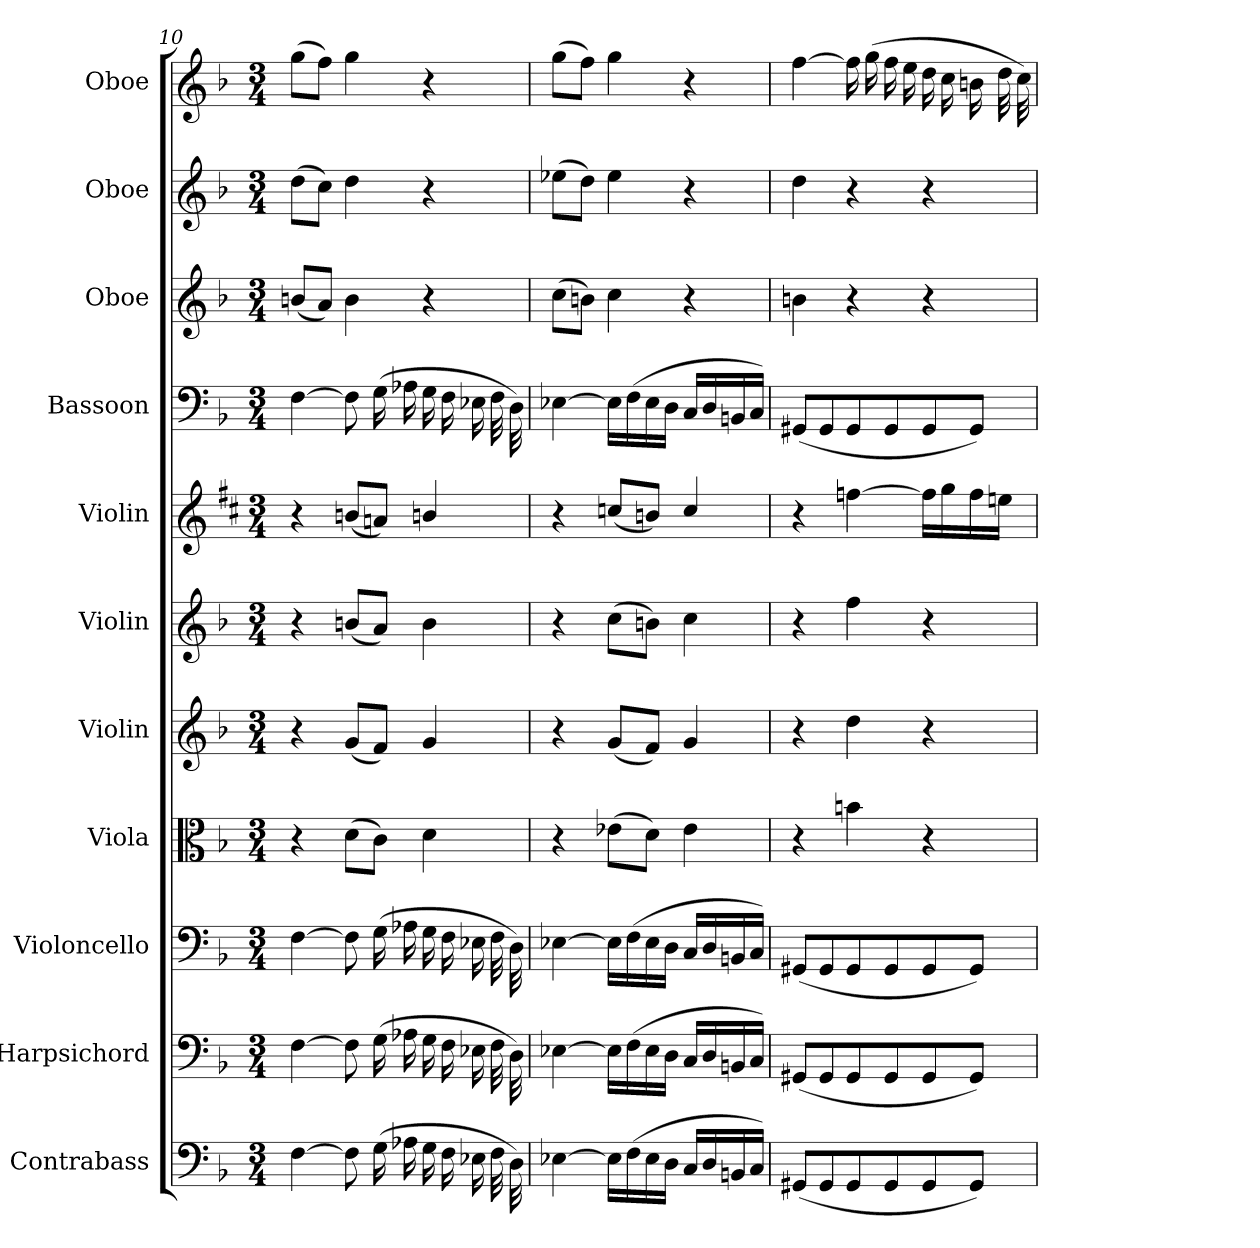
**kern	**kern	**kern	**kern	**kern	**kern	**kern	**kern	**kern	**kern	**kern
*part11	*part10	*part9	*part8	*part7	*part6	*part5	*part4	*part3	*part2	*part1
*staff11	*staff10	*staff9	*staff8	*staff7	*staff6	*staff5	*staff4	*staff3	*staff2	*staff1
*I"Contrabass	*I"Harpsichord	*I"Violoncello	*I"Viola	*I"Violin	*I"Violin	*I"Violin	*I"Bassoon	*I"Oboe	*I"Oboe	*I"Oboe
*I'Cb	*I'Hpschd	*I'Vc	*I'Vla	*I'Vln	*I'Vln	*I'Vln	*I'Bsn	*I'Ob	*I'Ob	*I'Ob
*clefF4	*clefF4	*clefF4	*clefC3	*clefG2	*clefG2	*clefG2	*clefF4	*clefG2	*clefG2	*clefG2
*ITrd7c12	*	*	*	*	*	*	*	*	*	*
*k[b-]	*k[b-]	*k[b-]	*k[b-]	*k[b-]	*k[b-]	*k[f#c#]	*k[b-]	*k[b-]	*k[b-]	*k[b-]
*d:	*d:	*d:	*d:	*d:	*d:	*b:	*d:	*d:	*d:	*d:
*M3/4	*M3/4	*M3/4	*M3/4	*M3/4	*M3/4	*M3/4	*M3/4	*M3/4	*M3/4	*M3/4
=10	=10	=10	=10	=10	=10	=10	=10	=10	=10	=10
[4FF\	[4F\	[4F\	4r	4r	4r	4r	[4F\	(8bn/L	(8dd\L	(8gg\L
.	.	.	.	.	.	.	.	8a/J)	8cc\J)	8ff\J)
8FF\]	8F\]	8F\]	(8d\L	(8g/L	(8bn/L	(8bn/L	8F\]	4b\	4dd\	4gg\
(16GG\	(16G\	(16G\	8c\J)	8f/J)	8a/J)	8an/J)	(16G\	.	.	.
16AA-X\	16A-X\	16A-X\	.	.	.	.	16A-X\	.	.	.
16GG\	16G\	16G\	4d\	4g/	4b\	4bn/	16G\	4r	4r	4r
16FF\	16F\	16F\	.	.	.	.	16F\	.	.	.
16EE-X\	16E-X\	16E-X\	.	.	.	.	16E-X\	.	.	.
32FF\	32F\	32F\	.	.	.	.	32F\	.	.	.
32DD\)	32D\)	32D\)	.	.	.	.	32D\)	.	.	.
=11	=11	=11	=11	=11	=11	=11	=11	=11	=11	=11
[4EE-X\	[4E-X\	[4E-X\	4r	4r	4r	4r	[4E-X\	(8cc\L	(8ee-X\L	(8gg\L
.	.	.	.	.	.	.	.	8bn\J)	8dd\J)	8ff\J)
16EE-\LL]	16E-\LL]	16E-\LL]	(8e-X\L	(8g/L	(8cc\L	(8ccn/L	16E-\LL]	4cc\	4ee-\	4gg\
(16FF\	(16F\	(16F\	.	.	.	.	(16F\	.	.	.
16EE-\	16E-\	16E-\	8d\J)	8f/J)	8bn\J)	8bn/J)	16E-\	.	.	.
16DD\JJ	16D\JJ	16D\JJ	.	.	.	.	16D\JJ	.	.	.
16CC/LL	16C/LL	16C/LL	4e-\	4g/	4cc\	4cc/	16C/LL	4r	4r	4r
16DD/	16D/	16D/	.	.	.	.	16D/	.	.	.
16BBBn/	16BBn/	16BBn/	.	.	.	.	16BBn/	.	.	.
16CC/JJ)	16C/JJ)	16C/JJ)	.	.	.	.	16C/JJ)	.	.	.
=12	=12	=12	=12	=12	=12	=12	=12	=12	=12	=12
(8GGG#X/L	(8GG#X/L	(8GG#X/L	4r	4r	4r	4r	(8GG#X/L	4bn\	4dd\	[4ff\
8GGG#/	8GG#/	8GG#/	.	.	.	.	8GG#/	.	.	.
8GGG#/	8GG#/	8GG#/	4bn\	4dd\	4ff\	[4ffn\	8GG#/	4r	4r	16ff\]
.	.	.	.	.	.	.	.	.	.	(16gg\
8GGG#/	8GG#/	8GG#/	.	.	.	.	8GG#/	.	.	16ff\
.	.	.	.	.	.	.	.	.	.	16ee\
8GGG#/	8GG#/	8GG#/	4r	4r	4r	16ff\LL]	8GG#/	4r	4r	16dd\
.	.	.	.	.	.	16gg\	.	.	.	16cc\
8GGG#/J)	8GG#/J)	8GG#/J)	.	.	.	16ff\	8GG#/J)	.	.	16bn\
.	.	.	.	.	.	16een\JJ	.	.	.	32dd\
.	.	.	.	.	.	.	.	.	.	32cc\)
=	=	=	=	=	=	=	=	=	=	=
*-	*-	*-	*-	*-	*-	*-	*-	*-	*-	*-
